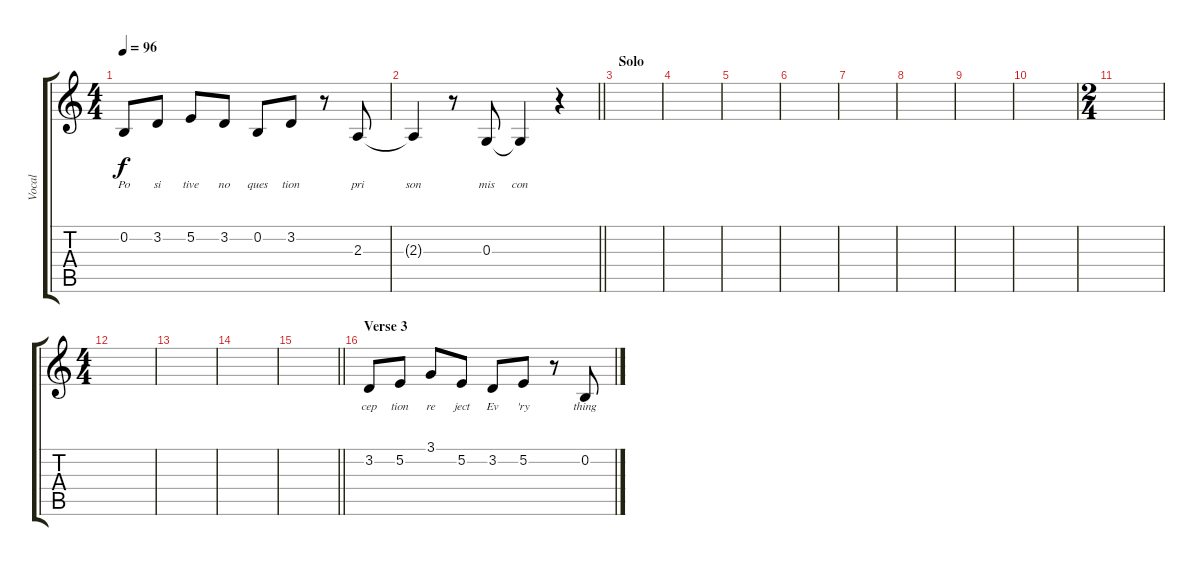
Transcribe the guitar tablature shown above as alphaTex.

\track ("Vocal" "Vocal") {instrument acousticgrandpiano}
\staff {score tabs}
\tuning (E4 B3 G3 D3 A2 E2) {hide}
\ts (4 4)
\tempo 96
\clef g2
\ks c
0.2{t}.8{lyrics (0 "Po") lyrics (1 "") lyrics (2 "") lyrics (3 "") lyrics (4 "") dy f} 3.2.8{lyrics (0 "si") lyrics (1 "") lyrics (2 "") lyrics (3 "") lyrics (4 "")} 5.2.8{lyrics (0 "tive") lyrics (1 "") lyrics (2 "") lyrics (3 "") lyrics (4 "")} 3.2.8{lyrics (0 "no") lyrics (1 "") lyrics (2 "") lyrics (3 "") lyrics (4 "")} 0.2.8{lyrics (0 "ques") lyrics (1 "") lyrics (2 "") lyrics (3 "") lyrics (4 "")} 3.2.8{lyrics (0 "tion") lyrics (1 "") lyrics (2 "") lyrics (3 "") lyrics (4 "")} r.8 2.3.8{lyrics (0 "pri") lyrics (1 "") lyrics (2 "") lyrics (3 "") lyrics (4 "")} |
\barLineRight lightlight
2.3{t}.4{lyrics (0 "son") lyrics (1 "") lyrics (2 "") lyrics (3 "") lyrics (4 "")} r.8 0.3.8{lyrics (0 "mis") lyrics (1 "") lyrics (2 "") lyrics (3 "") lyrics (4 "")} 0.3{t}.4{lyrics (0 "con") lyrics (1 "") lyrics (2 "") lyrics (3 "") lyrics (4 "")} r.4 |
\section ("" "Solo")
|
|
|
|
|
|
|
|
\ts (2 4)
|
\ts (4 4)
|
|
|
\barLineRight lightlight
|
\section ("" "Verse 3")
3.2.8{lyrics (0 "cep") lyrics (1 "") lyrics (2 "") lyrics (3 "") lyrics (4 "")} 5.2.8{lyrics (0 "tion") lyrics (1 "") lyrics (2 "") lyrics (3 "") lyrics (4 "")} 3.1.8{lyrics (0 "re") lyrics (1 "") lyrics (2 "") lyrics (3 "") lyrics (4 "")} 5.2.8{lyrics (0 "ject") lyrics (1 "") lyrics (2 "") lyrics (3 "") lyrics (4 "")} 3.2.8{lyrics (0 "Ev") lyrics (1 "") lyrics (2 "") lyrics (3 "") lyrics (4 "")} 5.2.8{lyrics (0 "'ry") lyrics (1 "") lyrics (2 "") lyrics (3 "") lyrics (4 "")} r.8 0.2.8{lyrics (0 "thing") lyrics (1 "") lyrics (2 "") lyrics (3 "") lyrics (4 "")}
